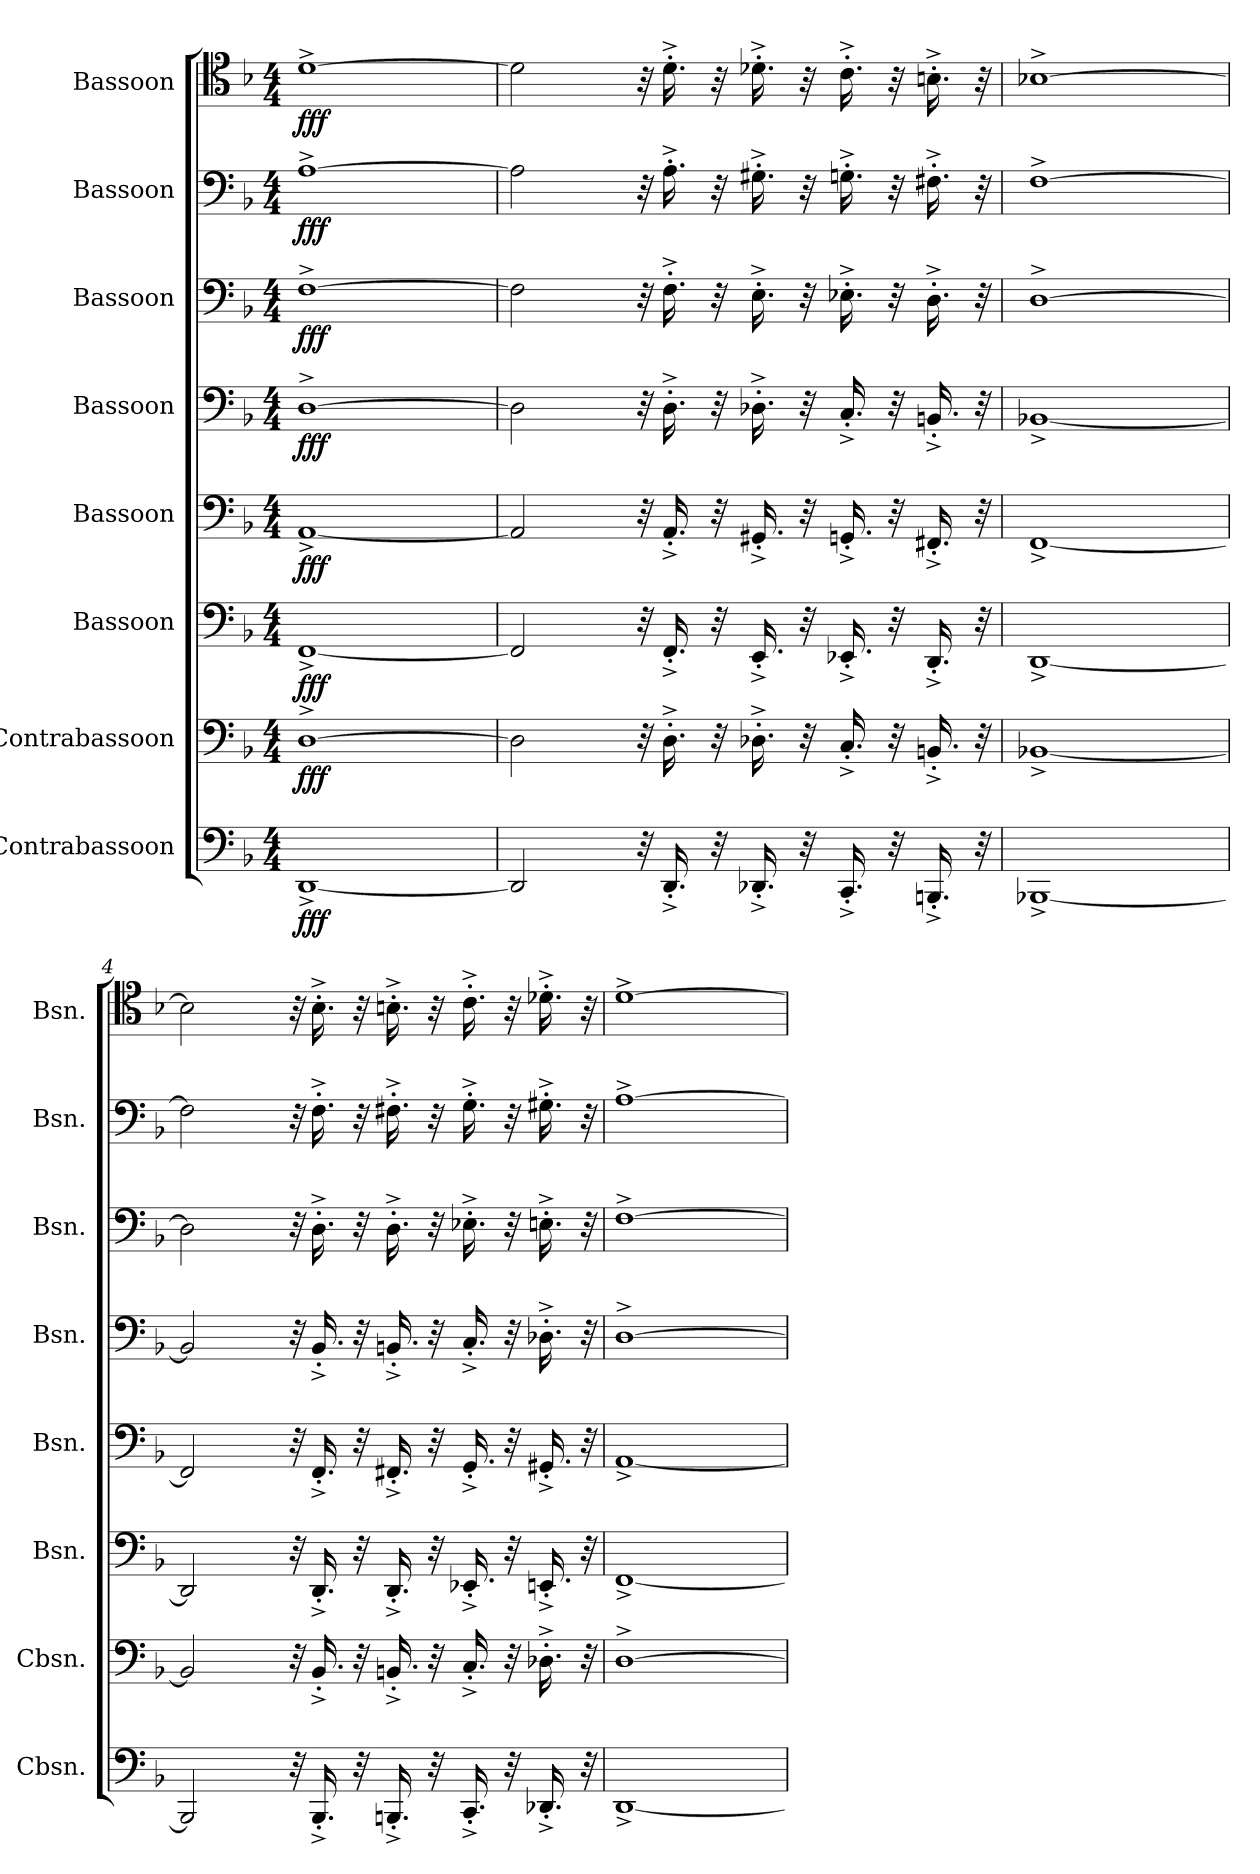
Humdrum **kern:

**kern	**dynam	**kern	**dynam	**kern	**dynam	**kern	**dynam	**kern	**dynam	**kern	**dynam	**kern	**dynam	**kern	**dynam
*part8	*part8	*part7	*part7	*part6	*part6	*part5	*part5	*part4	*part4	*part3	*part3	*part2	*part2	*part1	*part1
*staff8	*staff8	*staff7	*staff7	*staff6	*staff6	*staff5	*staff5	*staff4	*staff4	*staff3	*staff3	*staff2	*staff2	*staff1	*staff1
*I"Contrabassoon	*	*I"Contrabassoon	*	*I"Bassoon	*	*I"Bassoon	*	*I"Bassoon	*	*I"Bassoon	*	*I"Bassoon	*	*I"Bassoon	*
*I'Cbsn.	*	*I'Cbsn.	*	*I'Bsn.	*	*I'Bsn.	*	*I'Bsn.	*	*I'Bsn.	*	*I'Bsn.	*	*I'Bsn.	*
*clefF4	*	*clefF4	*	*clefF4	*	*clefF4	*	*clefF4	*	*clefF4	*	*clefF4	*	*clefC4	*
*ITrd7c12	*	*ITrd7c12	*	*	*	*	*	*	*	*	*	*	*	*	*
*k[b-]	*	*k[b-]	*	*k[b-]	*	*k[b-]	*	*k[b-]	*	*k[b-]	*	*k[b-]	*	*k[b-]	*
*M4/4	*	*M4/4	*	*M4/4	*	*M4/4	*	*M4/4	*	*M4/4	*	*M4/4	*	*M4/4	*
*MM80	*	*MM80	*	*MM80	*	*MM80	*	*MM80	*	*MM80	*	*MM80	*	*MM80	*
=1	=1	=1	=1	=1	=1	=1	=1	=1	=1	=1	=1	=1	=1	=1	=1
!	!LO:DY:b	!	!LO:DY:b	!	!LO:DY:b	!	!LO:DY:b	!	!LO:DY:b	!	!LO:DY:b	!	!LO:DY:b	!	!LO:DY:b
[1DDD^	fff	[1DD^	fff	[1FF^	fff	[1AA^	fff	[1D^	fff	[1F^	fff	[1A^	fff	[1d^	fff
=2	=2	=2	=2	=2	=2	=2	=2	=2	=2	=2	=2	=2	=2	=2	=2
!LO:N:vis=2	!	!LO:N:vis=2	!	!LO:N:vis=2	!	!LO:N:vis=2	!	!LO:N:vis=2	!	!LO:N:vis=2	!	!LO:N:vis=2	!	!LO:N:vis=2	!
4...DDD/]	.	4...DD\]	.	4...FF/]	.	4...AA/]	.	4...D\]	.	4...F\]	.	4...A\]	.	4...d\]	.
32r	.	32r	.	32r	.	32r	.	32r	.	32r	.	32r	.	32r	.
16.DDD'^/	.	16.DD'^\	.	16.FF'^/	.	16.AA'^/	.	16.D'^\	.	16.F'^\	.	16.A'^\	.	16.d'^\	.
32r	.	32r	.	32r	.	32r	.	32r	.	32r	.	32r	.	32r	.
16.DDD-X'^/	.	16.DD-X'^\	.	16.EE'^/	.	16.GG#X'^/	.	16.D-X'^\	.	16.E'^\	.	16.G#X'^\	.	16.d-X'^\	.
32r	.	32r	.	32r	.	32r	.	32r	.	32r	.	32r	.	32r	.
16.CCC'^/	.	16.CC'^/	.	16.EE-X'^/	.	16.GGn'^/	.	16.C'^/	.	16.E-X'^\	.	16.Gn'^\	.	16.c'^\	.
32r	.	32r	.	32r	.	32r	.	32r	.	32r	.	32r	.	32r	.
16.BBBBn'^/	.	16.BBBn'^/	.	16.DD'^/	.	16.FF#X'^/	.	16.BBn'^/	.	16.D'^\	.	16.F#X'^\	.	16.Bn'^\	.
32r	.	32r	.	32r	.	32r	.	32r	.	32r	.	32r	.	32r	.
=3	=3	=3	=3	=3	=3	=3	=3	=3	=3	=3	=3	=3	=3	=3	=3
[1BBBB-X^	.	[1BBB-X^	.	[1DD^	.	[1FF^	.	[1BB-X^	.	[1D^	.	[1F^	.	[1B-X^	.
=4	=4	=4	=4	=4	=4	=4	=4	=4	=4	=4	=4	=4	=4	=4	=4
!LO:N:vis=2	!	!LO:N:vis=2	!	!LO:N:vis=2	!	!LO:N:vis=2	!	!LO:N:vis=2	!	!LO:N:vis=2	!	!LO:N:vis=2	!	!LO:N:vis=2	!
4...BBBB-/]	.	4...BBB-/]	.	4...DD/]	.	4...FF/]	.	4...BB-/]	.	4...D\]	.	4...F\]	.	4...B-\]	.
32r	.	32r	.	32r	.	32r	.	32r	.	32r	.	32r	.	32r	.
16.BBBB-'^/	.	16.BBB-'^/	.	16.DD'^/	.	16.FF'^/	.	16.BB-'^/	.	16.D'^\	.	16.F'^\	.	16.B-'^\	.
32r	.	32r	.	32r	.	32r	.	32r	.	32r	.	32r	.	32r	.
16.BBBBn'^/	.	16.BBBn'^/	.	16.DD'^/	.	16.FF#X'^/	.	16.BBn'^/	.	16.D'^\	.	16.F#X'^\	.	16.Bn'^\	.
32r	.	32r	.	32r	.	32r	.	32r	.	32r	.	32r	.	32r	.
16.CCC'^/	.	16.CC'^/	.	16.EE-X'^/	.	16.GG'^/	.	16.C'^/	.	16.E-X'^\	.	16.G'^\	.	16.c'^\	.
32r	.	32r	.	32r	.	32r	.	32r	.	32r	.	32r	.	32r	.
16.DDD-X'^/	.	16.DD-X'^\	.	16.EEn'^/	.	16.GG#X'^/	.	16.D-X'^\	.	16.En'^\	.	16.G#X'^\	.	16.d-X'^\	.
32r	.	32r	.	32r	.	32r	.	32r	.	32r	.	32r	.	32r	.
=5	=5	=5	=5	=5	=5	=5	=5	=5	=5	=5	=5	=5	=5	=5	=5
[1DDD^	.	[1DD^	.	[1FF^	.	[1AA^	.	[1D^	.	[1F^	.	[1A^	.	[1d^	.
=	=	=	=	=	=	=	=	=	=	=	=	=	=	=	=
*-	*-	*-	*-	*-	*-	*-	*-	*-	*-	*-	*-	*-	*-	*-	*-
